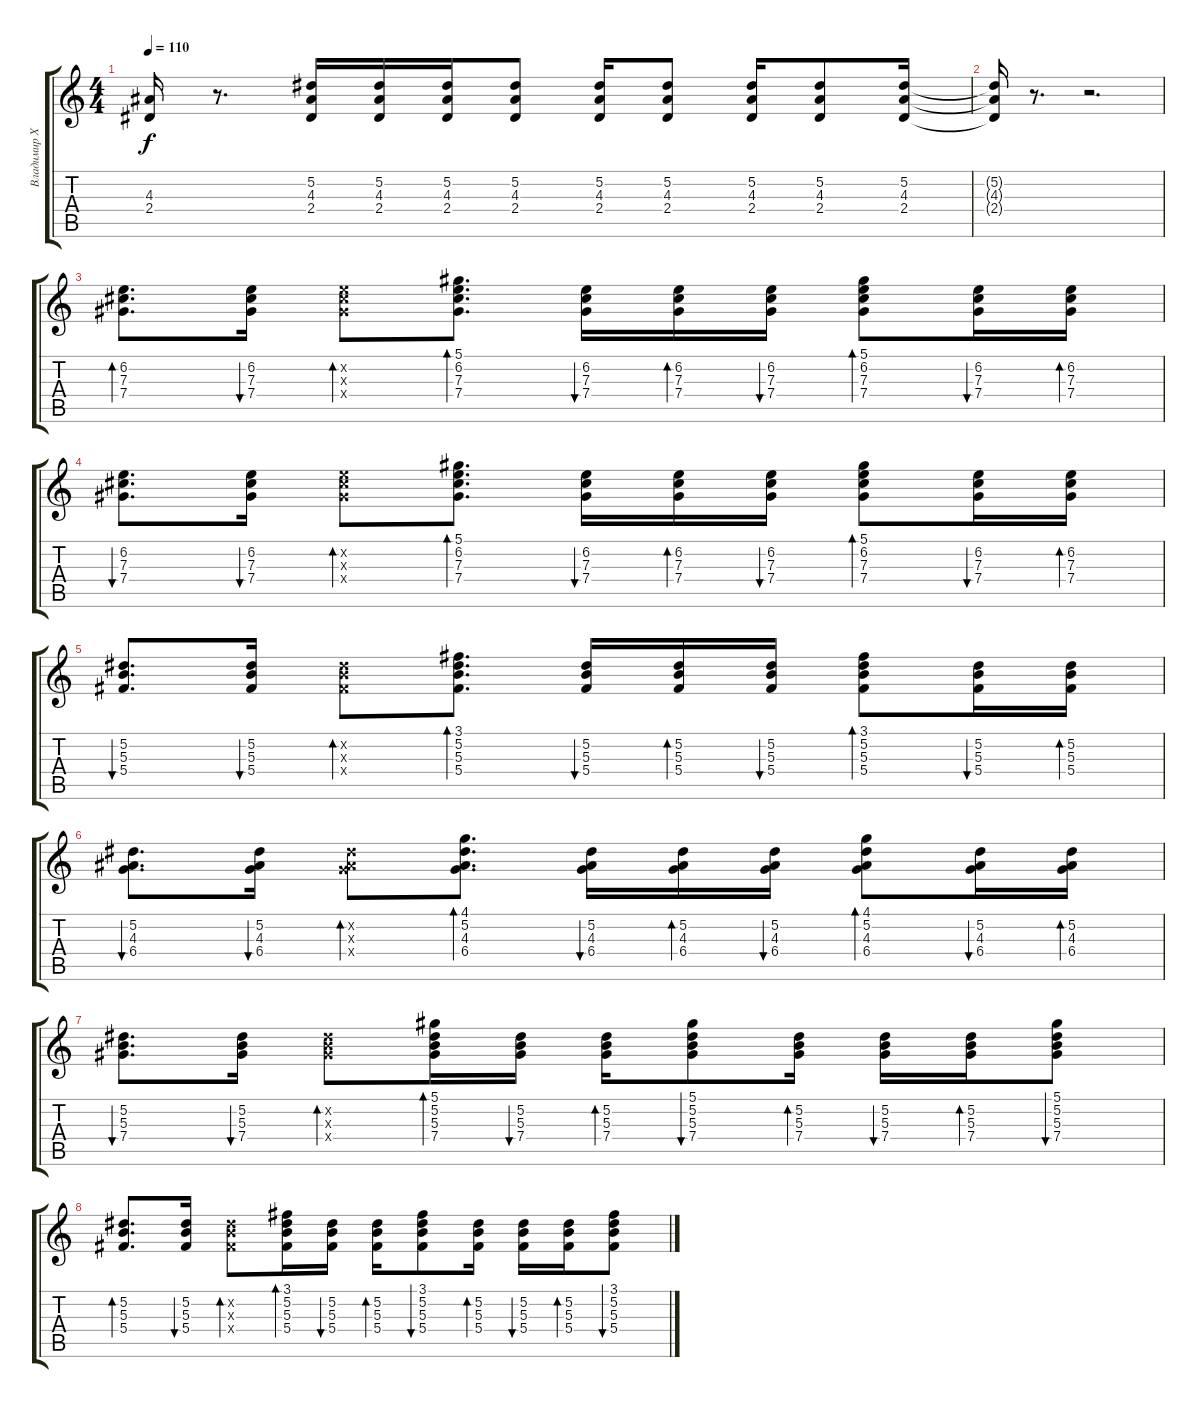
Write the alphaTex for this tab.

\track ("Владимир Холстинин" "Владимир Х") {instrument distortionguitar}
\staff {score tabs}
\tuning (Eb4 Bb3 Gb3 Db3 Ab2 Eb2) {hide}
\ts (4 4)
\tempo 110
\clef g2
\ks c
(4.3 2.4).16{dy f} r.8{d} (5.2 4.3 2.4).16 (5.2 4.3 2.4).16 (5.2 4.3 2.4).16 (5.2 4.3 2.4).8 (5.2 4.3 2.4).16 (5.2 4.3 2.4).8 (5.2 4.3 2.4).16 (5.2 4.3 2.4).8 (5.2 4.3 2.4).16 |
(5.2{t} 4.3{t} 2.4{t}).16 r.8{d} r.2{d} |
(6.2 7.3 7.4).8{d bd 30 balance 8 instrument electricguitarclean} (6.2 7.3 7.4).16{bu 30} (6.2{x} 7.3{x} 7.4{x}).8{bd 30} (5.1 6.2 7.3 7.4).8{d bd 30} (6.2 7.3 7.4).16{bu 30} (6.2 7.3 7.4).16{bd 30} (6.2 7.3 7.4).16{bu 30} (5.1 6.2 7.3 7.4).8{bd 30} (6.2 7.3 7.4).16{bu 30} (6.2 7.3 7.4).16{bd 30} |
(6.2 7.3 7.4).8{d bu 30} (6.2 7.3 7.4).16{bu 30} (6.2{x} 7.3{x} 7.4{x}).8{bd 30} (5.1 6.2 7.3 7.4).8{d bd 30} (6.2 7.3 7.4).16{bu 30} (6.2 7.3 7.4).16{bd 30} (6.2 7.3 7.4).16{bu 30} (5.1 6.2 7.3 7.4).8{bd 30} (6.2 7.3 7.4).16{bu 30} (6.2 7.3 7.4).16{bd 30} |
(5.2 5.3 5.4).8{d bu 30} (5.2 5.3 5.4).16{bu 30} (5.2{x} 5.3{x} 5.4{x}).8{bd 30} (3.1 5.2 5.3 5.4).8{d bd 30} (5.2 5.3 5.4).16{bu 30} (5.2 5.3 5.4).16{bd 30} (5.2 5.3 5.4).16{bu 30} (3.1 5.2 5.3 5.4).8{bd 30} (5.2 5.3 5.4).16{bu 30} (5.2 5.3 5.4).16{bd 30} |
(5.2 4.3 6.4).8{d bu 30} (5.2 4.3 6.4).16{bu 30} (5.2{x} 4.3{x} 6.4{x}).8{bd 30} (4.1 5.2 4.3 6.4).8{d bd 30} (5.2 4.3 6.4).16{bu 30} (5.2 4.3 6.4).16{bd 30} (5.2 4.3 6.4).16{bu 30} (4.1 5.2 4.3 6.4).8{bd 30} (5.2 4.3 6.4).16{bu 30} (5.2 4.3 6.4).16{bd 30} |
(5.2 5.3 7.4).8{d bu 30} (5.2 5.3 7.4).16{bu 30} (5.2{x} 5.3{x} 7.4{x}).8{bd 30} (5.1 5.2 5.3 7.4).16{bd 30} (5.2 5.3 7.4).16{bu 30} (5.2 5.3 7.4).16{bd 30} (5.1 5.2 5.3 7.4).8{bu 30} (5.2 5.3 7.4).16{bd 30} (5.2 5.3 7.4).16{bu 30} (5.2 5.3 7.4).16{bd 30} (5.1 5.2 5.3 7.4).8{bu 30} |
(5.2 5.3 5.4).8{d bd 30} (5.2 5.3 5.4).16{bu 30} (5.2{x} 5.3{x} 5.4{x}).8{bd 30} (3.1 5.2 5.3 5.4).16{bd 30} (5.2 5.3 5.4).16{bu 30} (5.2 5.3 5.4).16{bd 30} (3.1 5.2 5.3 5.4).8{bu 30} (5.2 5.3 5.4).16{bd 30} (5.2 5.3 5.4).16{bu 30} (5.2 5.3 5.4).16{bd 30} (3.1 5.2 5.3 5.4).8{bu 30}
